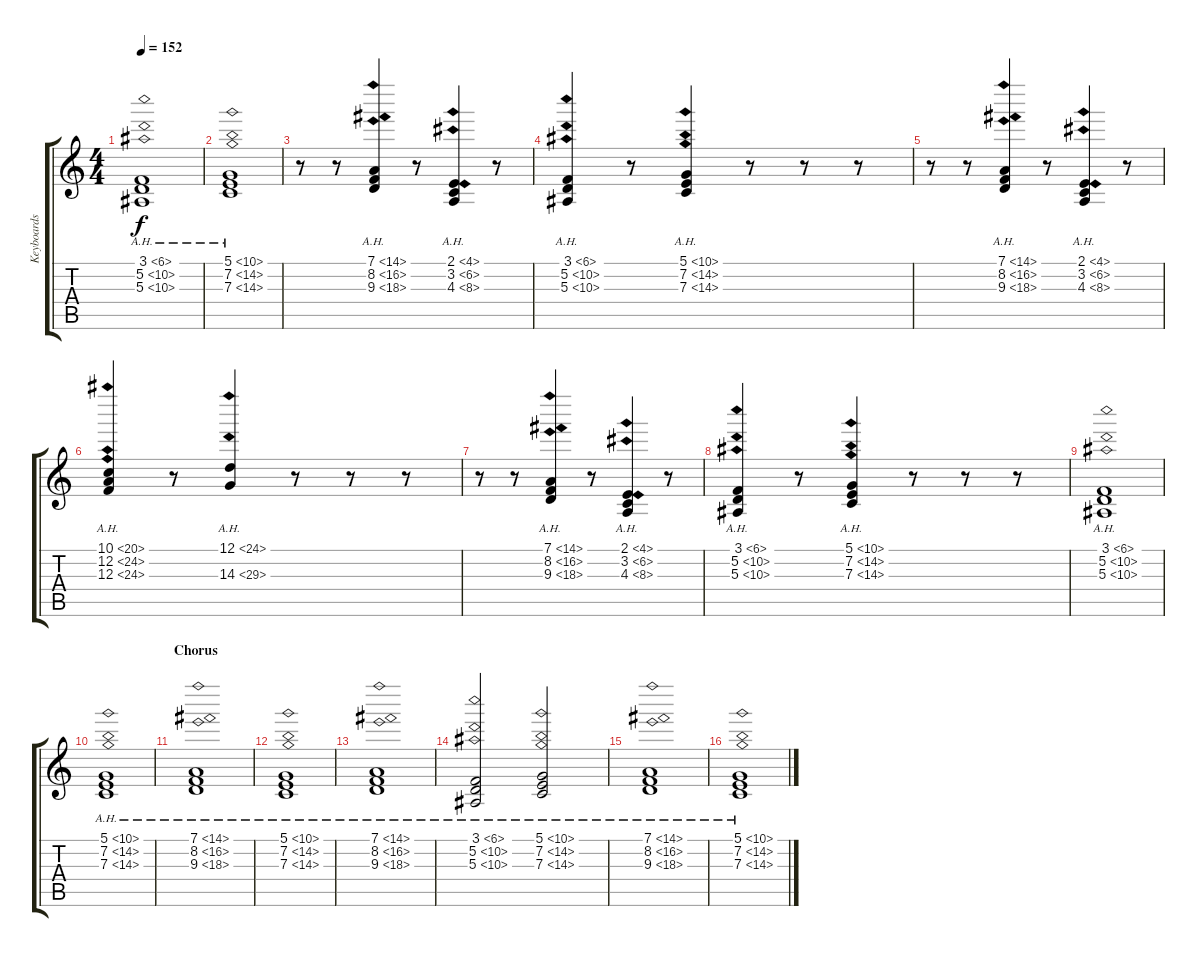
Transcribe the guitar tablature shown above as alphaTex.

\track ("Keyboards" "Keyboards") {instrument stringensemble1}
\staff {score tabs}
\tuning (D4 A3 F3 C3 G2 D2) {hide}
\ts (4 4)
\tempo 152
\clef g2
\ks c
(3.1{ah 3} 5.2{ah 5} 5.3{ah 5}).1{dy f} |
(5.1{ah 5} 7.2{ah 7} 7.3{ah 7}).1 |
r.8 r.8 (7.1{ah 7} 8.2{ah 8} 9.3{ah 9}).4 r.8 (2.1{ah 2} 3.2{ah 3} 4.3{ah 4}).4 r.8 |
(3.1{ah 3} 5.2{ah 5} 5.3{ah 5}).4 r.8 (5.1{ah 5} 7.2{ah 7} 7.3{ah 7}).4 r.8 r.8 r.8 |
r.8 r.8 (7.1{ah 7} 8.2{ah 8} 9.3{ah 9}).4 r.8 (2.1{ah 2} 3.2{ah 3} 4.3{ah 4}).4 r.8 |
(10.1{ah 10} 12.2{ah 12} 12.3{ah 12}).4 r.8 (12.1{ah 12} 14.3{ah 15}).4 r.8 r.8 r.8 |
r.8 r.8 (7.1{ah 7} 8.2{ah 8} 9.3{ah 9}).4 r.8 (2.1{ah 2} 3.2{ah 3} 4.3{ah 4}).4 r.8 |
(3.1{ah 3} 5.2{ah 5} 5.3{ah 5}).4 r.8 (5.1{ah 5} 7.2{ah 7} 7.3{ah 7}).4 r.8 r.8 r.8 |
(3.1{ah 3} 5.2{ah 5} 5.3{ah 5}).1 |
(5.1{ah 5} 7.2{ah 7} 7.3{ah 7}).1 |
\section ("" "Chorus")
(7.1{ah 7} 8.2{ah 8} 9.3{ah 9}).1 |
(5.1{ah 5} 7.2{ah 7} 7.3{ah 7}).1 |
(7.1{ah 7} 8.2{ah 8} 9.3{ah 9}).1 |
(3.1{ah 3} 5.2{ah 5} 5.3{ah 5}).2 (5.1{ah 5} 7.2{ah 7} 7.3{ah 7}).2 |
(7.1{ah 7} 8.2{ah 8} 9.3{ah 9}).1 |
(5.1{ah 5} 7.2{ah 7} 7.3{ah 7}).1
